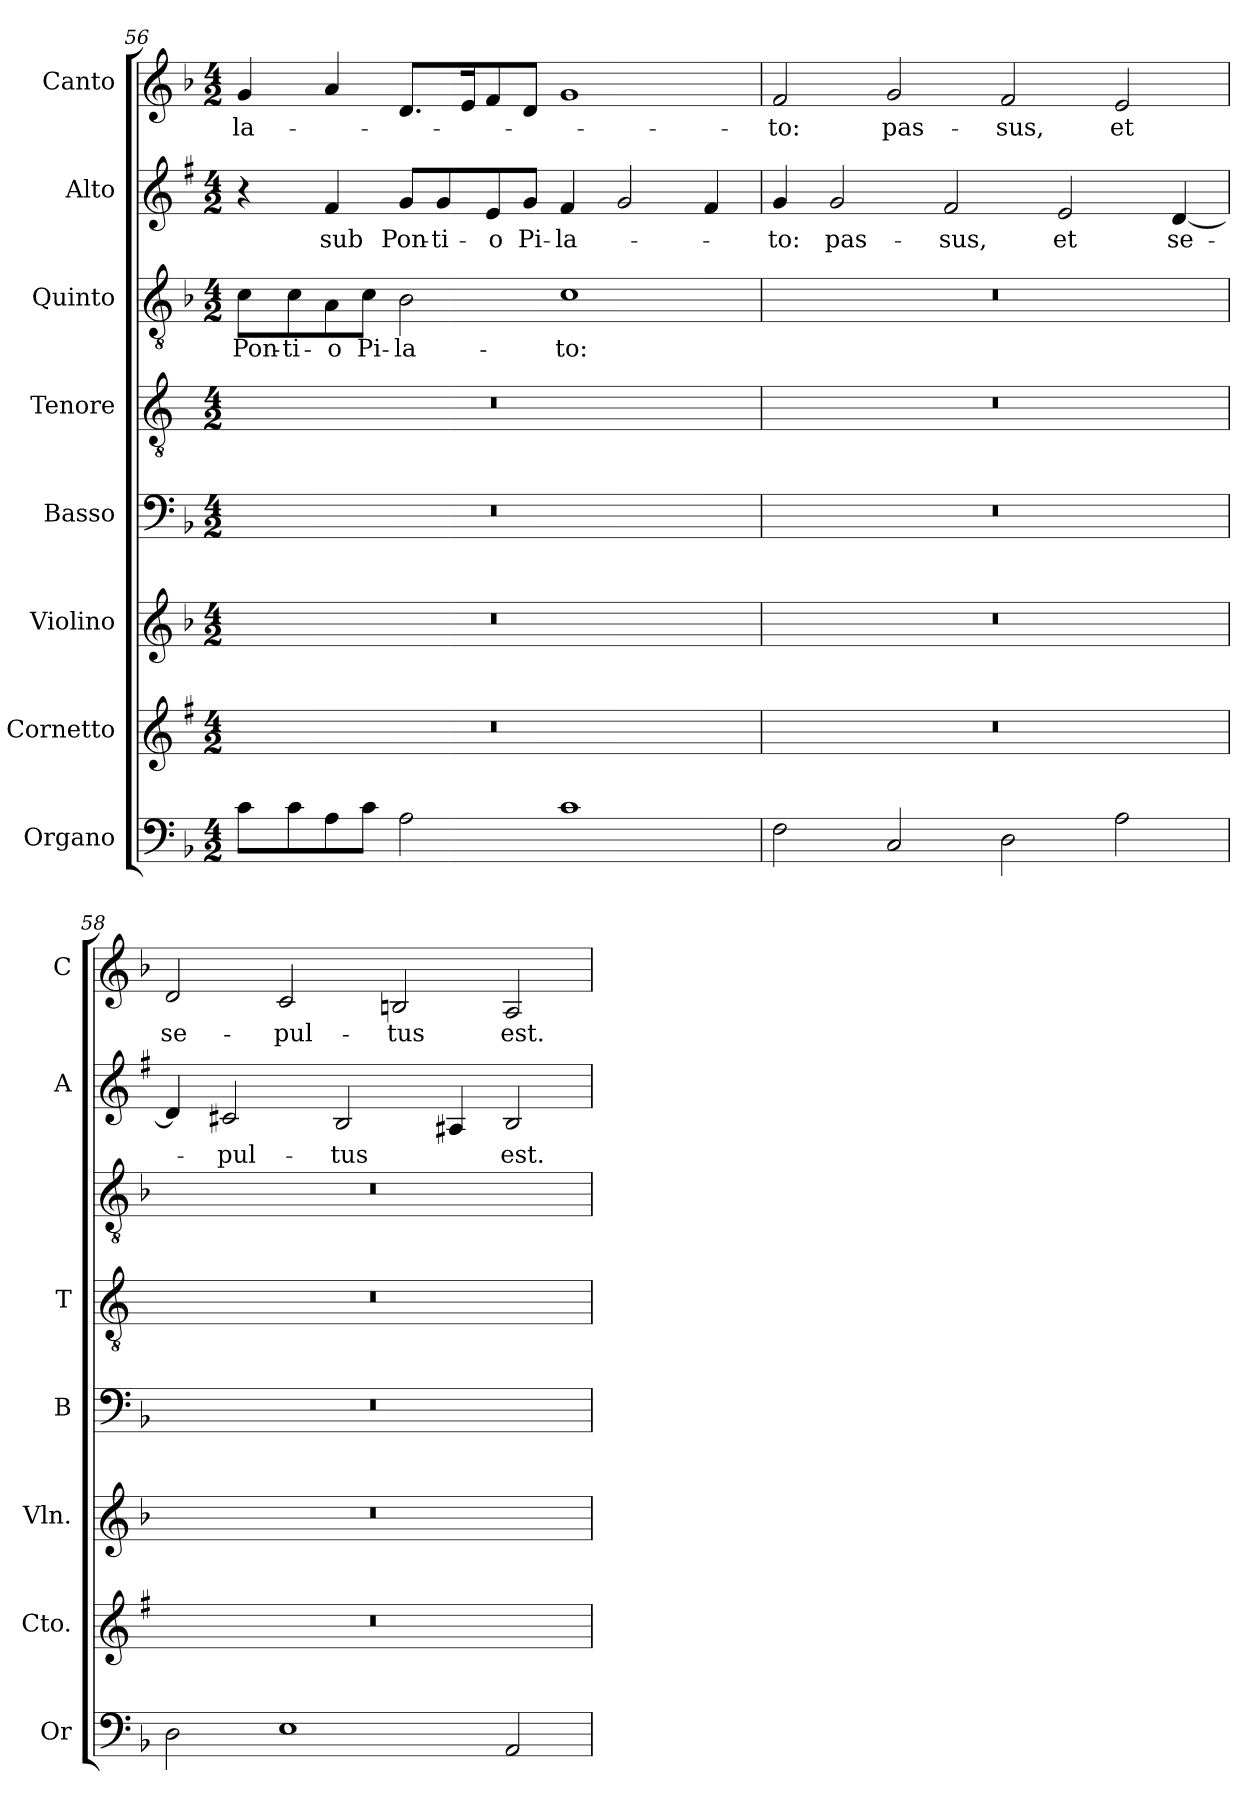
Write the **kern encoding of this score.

**kern	**kern	**kern	**kern	**kern	**kern	**text	**kern	**text	**kern	**text
*part8	*part7	*part6	*part5	*part4	*part3	*part3	*part2	*part2	*part1	*part1
*staff8	*staff7	*staff6	*staff5	*staff4	*staff3	*staff3	*staff2	*staff2	*staff1	*staff1
*I"Organo	*I"Cornetto	*I"Violino	*I"Basso	*I"Tenore	*I"Quinto	*	*I"Alto	*	*I"Canto	*
*I'Or	*I'Cto.	*I'Vln.	*I'B	*I'T	*	*	*I'A	*	*I'C	*
!!LO:PB:g=z
*clefF4	*clefG2	*clefG2	*clefF4	*clefGv2	*clefGv2	*	*clefG2	*	*clefG2	*
*	*ITrd1c2	*	*	*ITrd4c7	*	*	*ITrd1c2	*	*	*
*k[b-]	*k[b-]	*k[b-]	*k[b-]	*k[b-]	*k[b-]	*	*k[b-]	*	*k[b-]	*
*F:	*F:	*F:	*F:	*F:	*F:	*	*F:	*	*F:	*
*M4/2	*M4/2	*M4/2	*M4/2	*M4/2	*M4/2	*	*M4/2	*	*M4/2	*
=56	=56	=56	=56	=56	=56	=56	=56	=56	=56	=56
!	!	!	!	!	!	!LO:LY:b	!	!	!	!LO:LY:b
8c\L	0r	0r	0r	0r	8c\L	Pon-	4r	.	4g/	-la-
!	!	!	!	!	!	!LO:LY:b	!	!	!	!
8c\	.	.	.	.	8c\	-ti-	.	.	.	.
!	!	!	!	!	!	!LO:LY:b	!	!LO:LY:b	!	!
8A\	.	.	.	.	8A\	-o	4e/	sub	4a/	.
!	!	!	!	!	!	!LO:LY:b	!	!	!	!
8c\J	.	.	.	.	8c\J	Pi-	.	.	.	.
!	!	!	!	!	!	!LO:LY:b	!	!LO:LY:b	!	!
2A\	.	.	.	.	2B-\	-la-	8f/L	Pon-	8.d/L	.
!	!	!	!	!	!	!	!	!LO:LY:b	!	!
.	.	.	.	.	.	.	8f/	-ti-	.	.
.	.	.	.	.	.	.	.	.	16e/k	.
!	!	!	!	!	!	!	!	!LO:LY:b	!	!
.	.	.	.	.	.	.	8d/	-o	8f/	.
!	!	!	!	!	!	!	!	!LO:LY:b	!	!
.	.	.	.	.	.	.	8f/J	Pi-	8d/J	.
!	!	!	!	!	!	!LO:LY:b	!	!LO:LY:b	!	!
1c	.	.	.	.	1c	-to:	4e/	-la-	1g	.
.	.	.	.	.	.	.	2f/	.	.	.
.	.	.	.	.	.	.	4e/	.	.	.
=57	=57	=57	=57	=57	=57	=57	=57	=57	=57	=57
!	!	!	!	!	!	!	!	!LO:LY:b	!	!LO:LY:b
2F\	0r	0r	0r	0r	0r	.	4f/	-to:	2f/	-to:
!	!	!	!	!	!	!	!	!LO:LY:b	!	!
.	.	.	.	.	.	.	2f/	pas-	.	.
!	!	!	!	!	!	!	!	!	!	!LO:LY:b
2C/	.	.	.	.	.	.	.	.	2g/	pas-
!	!	!	!	!	!	!	!	!LO:LY:b	!	!
.	.	.	.	.	.	.	2e/	-sus,	.	.
!	!	!	!	!	!	!	!	!	!	!LO:LY:b
2D\	.	.	.	.	.	.	.	.	2f/	-sus,
!	!	!	!	!	!	!	!	!LO:LY:b	!	!
.	.	.	.	.	.	.	2d/	et	.	.
!	!	!	!	!	!	!	!	!	!	!LO:LY:b
2A\	.	.	.	.	.	.	.	.	2e/	et
!	!	!	!	!	!	!	!	!LO:LY:b	!	!
.	.	.	.	.	.	.	[4c/	se-	.	.
=58	=58	=58	=58	=58	=58	=58	=58	=58	=58	=58
!	!	!	!	!	!	!	!	!	!	!LO:LY:b
2D\	0r	0r	0r	0r	0r	.	4c/]	.	2d/	se-
!	!	!	!	!	!	!	!	!LO:LY:b	!	!
.	.	.	.	.	.	.	2Bn/	-pul-	.	.
!	!	!	!	!	!	!	!	!	!	!LO:LY:b
1E	.	.	.	.	.	.	.	.	2c/	-pul-
!	!	!	!	!	!	!	!	!LO:LY:b	!	!
.	.	.	.	.	.	.	2A/	-tus	.	.
!	!	!	!	!	!	!	!	!	!	!LO:LY:b
.	.	.	.	.	.	.	.	.	2Bn/	-tus
.	.	.	.	.	.	.	4G#X/	.	.	.
!	!	!	!	!	!	!	!	!LO:LY:b	!	!LO:LY:b
2AA/	.	.	.	.	.	.	2A/	est.	2A/	est.
=	=	=	=	=	=	=	=	=	=	=
*-	*-	*-	*-	*-	*-	*-	*-	*-	*-	*-
